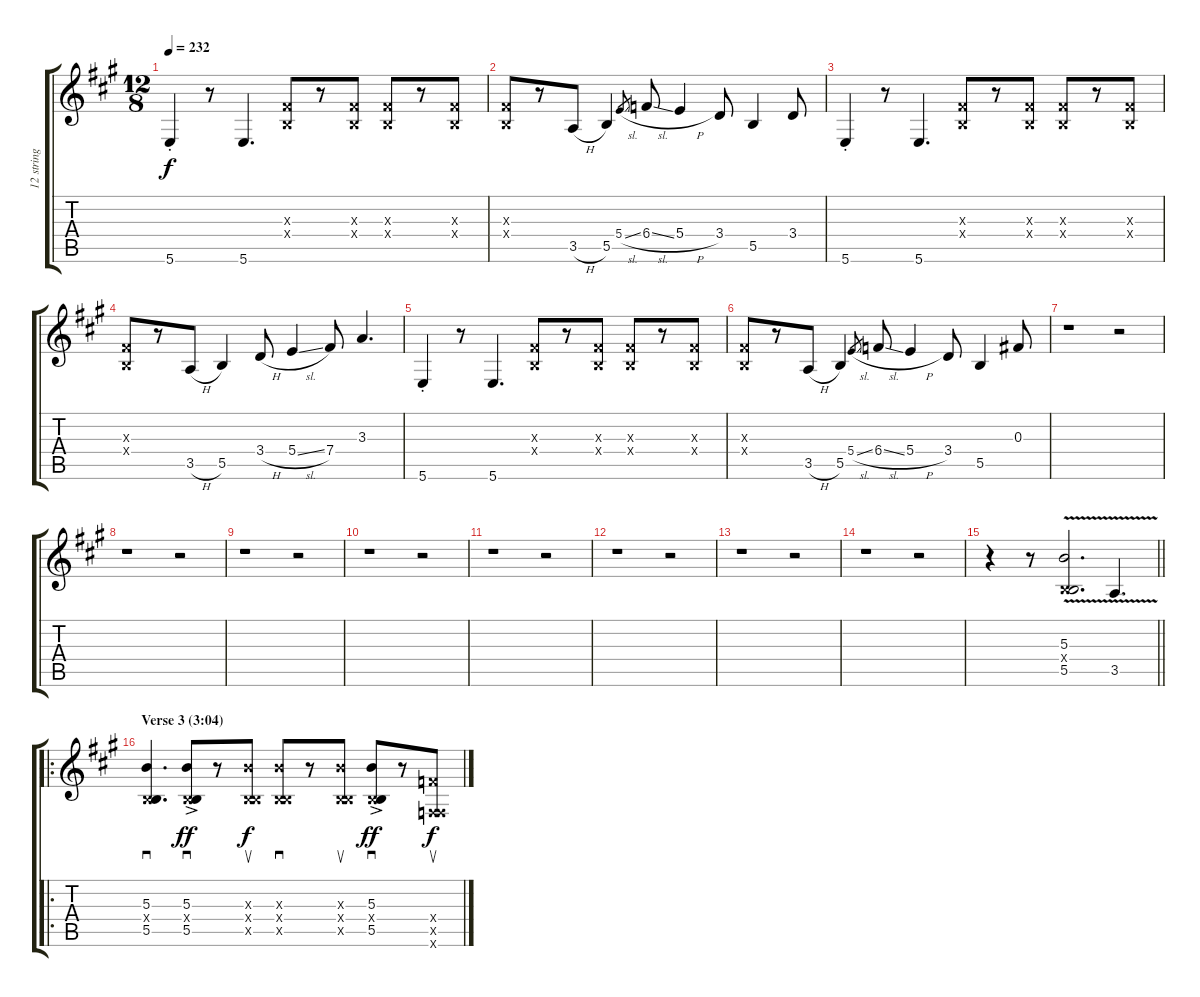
\track ("12 string acoustic" "12 string ") {instrument acousticguitarnylon}
\staff {score tabs}
\tuning (D4 B3 Gb3 B2 Gb2 B1) {hide}
\ts (12 8)
\tempo 232
\clef g2
\ks a
5.6{st}.4{dy f} r.8 5.6.4{d} (0.3{x} 0.4{x}).8 r.8 (0.3{x} 0.4{x}).8 (0.3{x} 0.4{x}).8 r.8 (0.3{x} 0.4{x}).8 |
(0.3{x} 0.4{x}).8 r.8 3.5{h}.8 5.5.4 5.4{sl}.8{gr} 6.4{sl}.8 5.4{h}.4 3.4.8 5.5.4 3.4.8 |
5.6{st}.4 r.8 5.6.4{d} (0.3{x} 0.4{x}).8 r.8 (0.3{x} 0.4{x}).8 (0.3{x} 0.4{x}).8 r.8 (0.3{x} 0.4{x}).8 |
(0.3{x} 0.4{x}).8 r.8 3.5{h}.8 5.5.4 3.4{h}.8 5.4{sl}.4 7.4.8 3.3.4{d} |
5.6{st}.4 r.8 5.6.4{d} (0.3{x} 0.4{x}).8 r.8 (0.3{x} 0.4{x}).8 (0.3{x} 0.4{x}).8 r.8 (0.3{x} 0.4{x}).8 |
(0.3{x} 0.4{x}).8 r.8 3.5{h}.8 5.5.4 5.4{sl}.8{gr} 6.4{sl}.8 5.4{h}.4 3.4.8 5.5.4 0.3.8 |
r.1 r.2 |
r.1 r.2 |
r.1 r.2 |
r.1 r.2 |
r.1 r.2 |
r.1 r.2 |
r.1 r.2 |
r.1 r.2 |
\barLineRight lightlight
r.4 r.8 (5.3{v} 0.4{v x} 5.5{v}).2{d} 3.5{v}.4{d} |
\ro
\section ("" "Verse 3 (3:04)")
(5.3 0.4{x} 5.5).4{d sd} (5.3{ac} 0.4{ac x} 5.5{ac}).8{sd dy ff} r.8 (5.3{x} 0.4{x} 5.5{x}).8{su dy f} (5.3{x} 0.4{x} 5.5{x}).8{sd} r.8 (5.3{x} 0.4{x} 5.5{x}).8{su} (5.3{ac} 0.4{ac x} 5.5{ac}).8{sd dy ff} r.8 (6.4{x} 0.5{x} 6.6{x}).8{su dy f}
